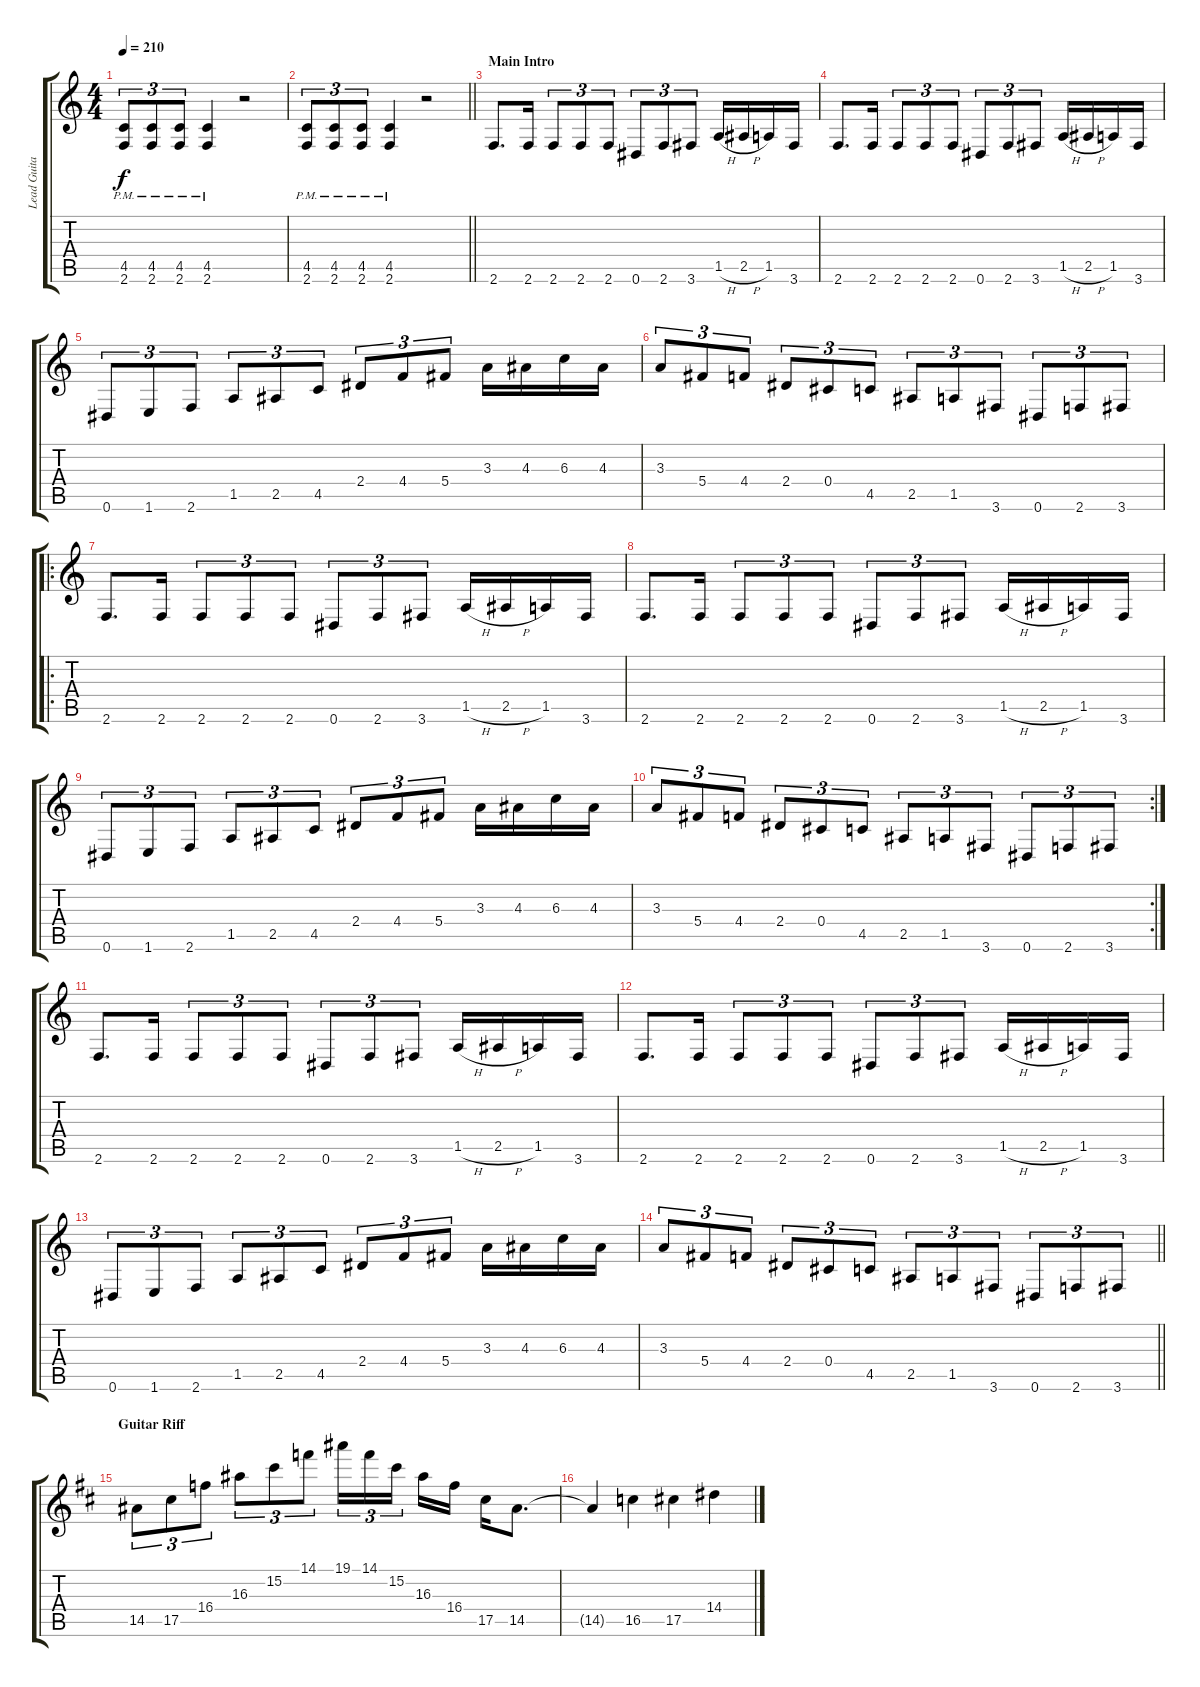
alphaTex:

\track ("Lead Guitar II (Malmsteen)" "Lead Guita") {instrument distortionguitar}
\staff {score tabs}
\tuning (Eb4 Bb3 Gb3 Db3 Ab2 Eb2) {hide}
\ts (4 4)
\tempo 210
\clef g2
\ks c
(4.5{pm} 2.6{pm}).8{tu (3 2) dy f} (4.5{pm} 2.6{pm}).8{tu (3 2)} (4.5{pm} 2.6{pm}).8{tu (3 2)} (4.5{pm} 2.6{pm}).4 r.2 |
\barLineRight lightlight
(4.5{pm} 2.6{pm}).8{tu (3 2)} (4.5{pm} 2.6{pm}).8{tu (3 2)} (4.5{pm} 2.6{pm}).8{tu (3 2)} (4.5{pm} 2.6{pm}).4 r.2 |
\section ("" "Main Intro")
2.6.8{d} 2.6.16 2.6.8{tu (3 2)} 2.6.8{tu (3 2)} 2.6.8{tu (3 2)} 0.6.8{tu (3 2)} 2.6.8{tu (3 2)} 3.6.8{tu (3 2)} 1.5{h}.16 2.5{h}.16 1.5.16 3.6.16 |
2.6.8{d} 2.6.16 2.6.8{tu (3 2)} 2.6.8{tu (3 2)} 2.6.8{tu (3 2)} 0.6.8{tu (3 2)} 2.6.8{tu (3 2)} 3.6.8{tu (3 2)} 1.5{h}.16 2.5{h}.16 1.5.16 3.6.16 |
0.6.8{tu (3 2)} 1.6.8{tu (3 2)} 2.6.8{tu (3 2)} 1.5.8{tu (3 2)} 2.5.8{tu (3 2)} 4.5.8{tu (3 2)} 2.4.8{tu (3 2)} 4.4.8{tu (3 2)} 5.4.8{tu (3 2)} 3.3.16 4.3.16 6.3.16 4.3.16 |
3.3.8{tu (3 2)} 5.4.8{tu (3 2)} 4.4.8{tu (3 2)} 2.4.8{tu (3 2)} 0.4.8{tu (3 2)} 4.5.8{tu (3 2)} 2.5.8{tu (3 2)} 1.5.8{tu (3 2)} 3.6.8{tu (3 2)} 0.6.8{tu (3 2)} 2.6.8{tu (3 2)} 3.6.8{tu (3 2)} |
\ro
2.6.8{d} 2.6.16 2.6.8{tu (3 2)} 2.6.8{tu (3 2)} 2.6.8{tu (3 2)} 0.6.8{tu (3 2)} 2.6.8{tu (3 2)} 3.6.8{tu (3 2)} 1.5{h}.16 2.5{h}.16 1.5.16 3.6.16 |
2.6.8{d} 2.6.16 2.6.8{tu (3 2)} 2.6.8{tu (3 2)} 2.6.8{tu (3 2)} 0.6.8{tu (3 2)} 2.6.8{tu (3 2)} 3.6.8{tu (3 2)} 1.5{h}.16 2.5{h}.16 1.5.16 3.6.16 |
0.6.8{tu (3 2)} 1.6.8{tu (3 2)} 2.6.8{tu (3 2)} 1.5.8{tu (3 2)} 2.5.8{tu (3 2)} 4.5.8{tu (3 2)} 2.4.8{tu (3 2)} 4.4.8{tu (3 2)} 5.4.8{tu (3 2)} 3.3.16 4.3.16 6.3.16 4.3.16 |
\rc 2
3.3.8{tu (3 2)} 5.4.8{tu (3 2)} 4.4.8{tu (3 2)} 2.4.8{tu (3 2)} 0.4.8{tu (3 2)} 4.5.8{tu (3 2)} 2.5.8{tu (3 2)} 1.5.8{tu (3 2)} 3.6.8{tu (3 2)} 0.6.8{tu (3 2)} 2.6.8{tu (3 2)} 3.6.8{tu (3 2)} |
2.6.8{d} 2.6.16 2.6.8{tu (3 2)} 2.6.8{tu (3 2)} 2.6.8{tu (3 2)} 0.6.8{tu (3 2)} 2.6.8{tu (3 2)} 3.6.8{tu (3 2)} 1.5{h}.16 2.5{h}.16 1.5.16 3.6.16 |
2.6.8{d} 2.6.16 2.6.8{tu (3 2)} 2.6.8{tu (3 2)} 2.6.8{tu (3 2)} 0.6.8{tu (3 2)} 2.6.8{tu (3 2)} 3.6.8{tu (3 2)} 1.5{h}.16 2.5{h}.16 1.5.16 3.6.16 |
0.6.8{tu (3 2)} 1.6.8{tu (3 2)} 2.6.8{tu (3 2)} 1.5.8{tu (3 2)} 2.5.8{tu (3 2)} 4.5.8{tu (3 2)} 2.4.8{tu (3 2)} 4.4.8{tu (3 2)} 5.4.8{tu (3 2)} 3.3.16 4.3.16 6.3.16 4.3.16 |
\barLineRight lightlight
3.3.8{tu (3 2)} 5.4.8{tu (3 2)} 4.4.8{tu (3 2)} 2.4.8{tu (3 2)} 0.4.8{tu (3 2)} 4.5.8{tu (3 2)} 2.5.8{tu (3 2)} 1.5.8{tu (3 2)} 3.6.8{tu (3 2)} 0.6.8{tu (3 2)} 2.6.8{tu (3 2)} 3.6.8{tu (3 2)} |
\section ("" "Guitar Riff")
\ks d
14.5.8{tu (3 2)} 17.5.8{tu (3 2)} 16.4.8{tu (3 2)} 16.3.8{tu (3 2)} 15.2.8{tu (3 2)} 14.1.8{tu (3 2)} 19.1.16{tu (3 2)} 14.1.16{tu (3 2)} 15.2.16{tu (3 2) beam splitsecondary} 16.3.16 16.4.16 17.5.16 14.5.8{d} |
14.5{t}.4 16.5.4 17.5.4 14.4.4
